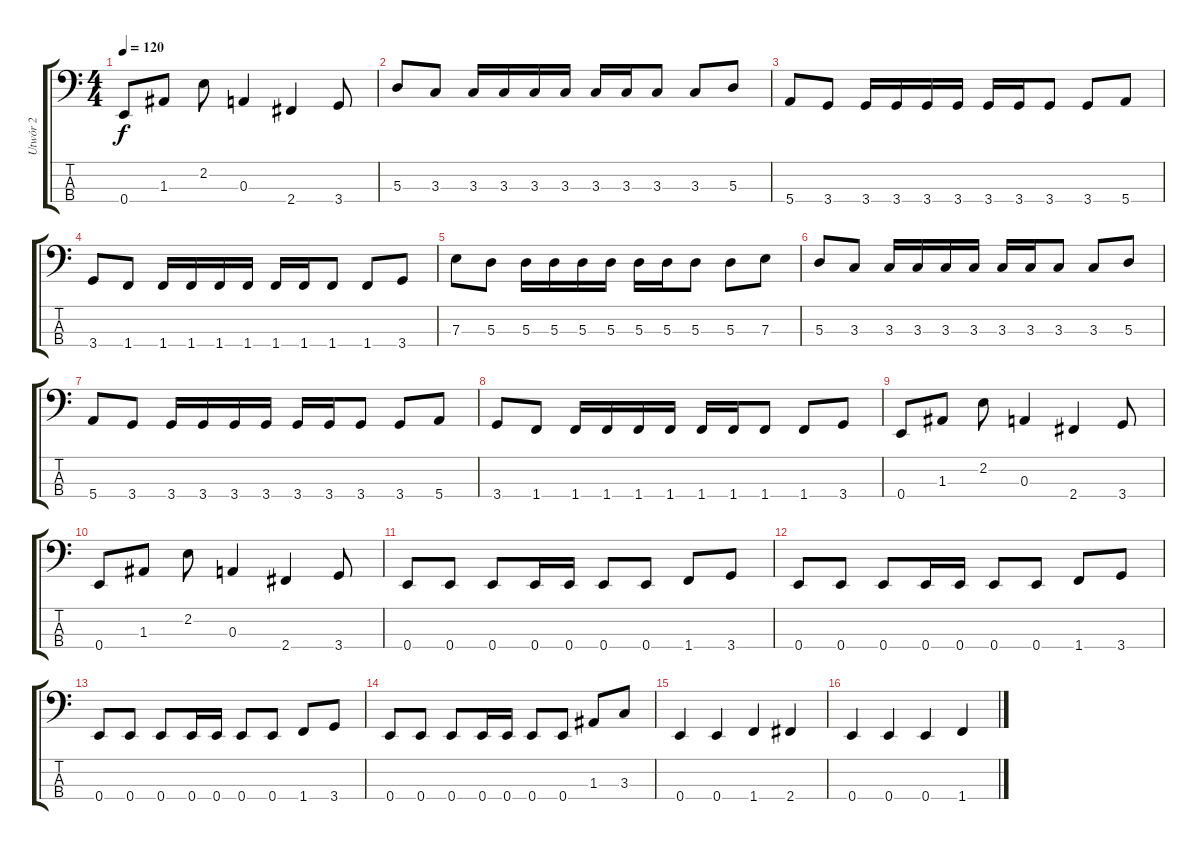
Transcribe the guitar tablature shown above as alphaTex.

\track ("Utwór 2" "Utwór 2") {instrument electricbassfinger}
\staff {score tabs}
\tuning (G2 D2 A1 E1) {hide}
\ts (4 4)
\tempo 120
\clef f4
\ks c
0.4.8{dy f} 1.3.8 2.2.8 0.3.4 2.4.4 3.4.8 |
5.3.8 3.3.8 3.3.16 3.3.16 3.3.16 3.3.16 3.3.16 3.3.16 3.3.8 3.3.8 5.3.8 |
5.4.8 3.4.8 3.4.16 3.4.16 3.4.16 3.4.16 3.4.16 3.4.16 3.4.8 3.4.8 5.4.8 |
3.4.8 1.4.8 1.4.16 1.4.16 1.4.16 1.4.16 1.4.16 1.4.16 1.4.8 1.4.8 3.4.8 |
7.3.8 5.3.8 5.3.16 5.3.16 5.3.16 5.3.16 5.3.16 5.3.16 5.3.8 5.3.8 7.3.8 |
5.3.8 3.3.8 3.3.16 3.3.16 3.3.16 3.3.16 3.3.16 3.3.16 3.3.8 3.3.8 5.3.8 |
5.4.8 3.4.8 3.4.16 3.4.16 3.4.16 3.4.16 3.4.16 3.4.16 3.4.8 3.4.8 5.4.8 |
3.4.8 1.4.8 1.4.16 1.4.16 1.4.16 1.4.16 1.4.16 1.4.16 1.4.8 1.4.8 3.4.8 |
0.4.8 1.3.8 2.2.8 0.3.4 2.4.4 3.4.8 |
0.4.8 1.3.8 2.2.8 0.3.4 2.4.4 3.4.8 |
0.4.8 0.4.8 0.4.8 0.4.16 0.4.16 0.4.8 0.4.8 1.4.8 3.4.8 |
0.4.8 0.4.8 0.4.8 0.4.16 0.4.16 0.4.8 0.4.8 1.4.8 3.4.8 |
0.4.8 0.4.8 0.4.8 0.4.16 0.4.16 0.4.8 0.4.8 1.4.8 3.4.8 |
0.4.8 0.4.8 0.4.8 0.4.16 0.4.16 0.4.8 0.4.8 1.3.8 3.3.8 |
0.4.4 0.4.4 1.4.4 2.4.4 |
0.4.4 0.4.4 0.4.4 1.4.4
